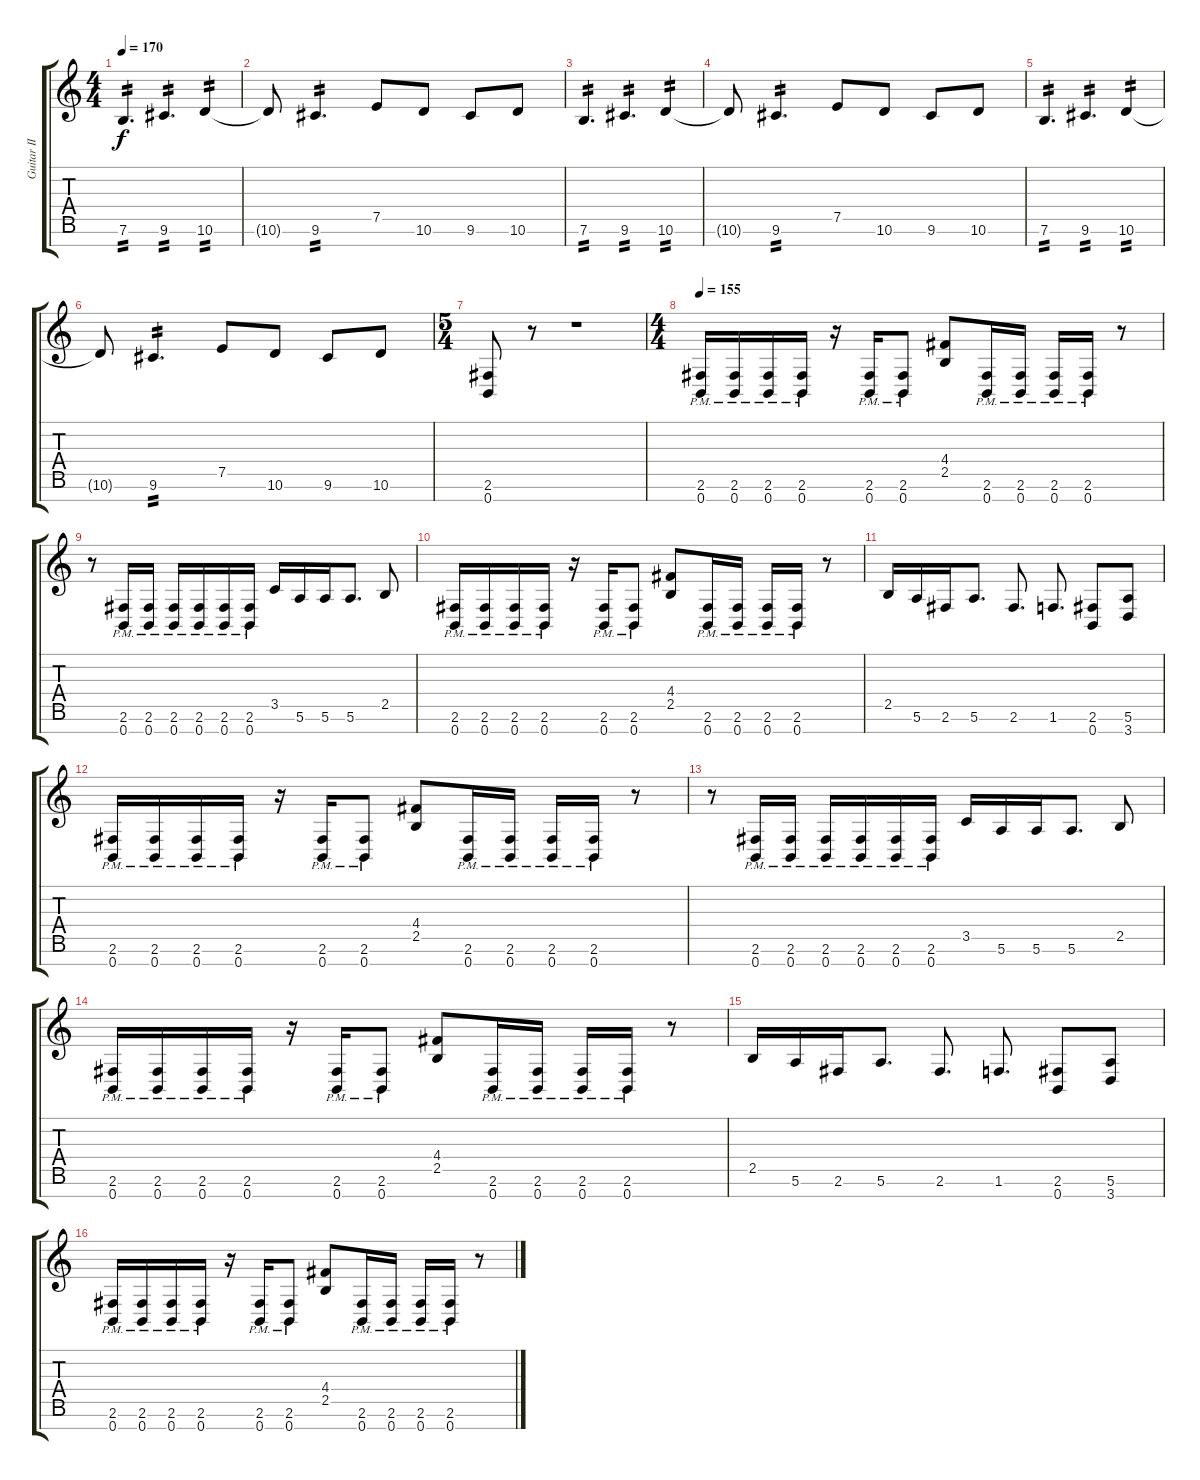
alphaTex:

\track ("Guitar II" "Guitar II") {instrument distortionguitar}
\staff {score tabs}
\tuning (E4 B3 G3 D3 A2 E2 B1) {hide}
\ts (4 4)
\tempo 170
\clef g2
\ks c
7.6.4{d tp 2 dy f} 9.6.4{d tp 2} 10.6.4{tp 2} |
10.6{t}.8 9.6.4{d tp 2} 7.5.8 10.6.8 9.6.8 10.6.8 |
7.6.4{d tp 2} 9.6.4{d tp 2} 10.6.4{tp 2} |
10.6{t}.8 9.6.4{d tp 2} 7.5.8 10.6.8 9.6.8 10.6.8 |
7.6.4{d tp 2} 9.6.4{d tp 2} 10.6.4{tp 2} |
10.6{t}.8 9.6.4{d tp 2} 7.5.8 10.6.8 9.6.8 10.6.8 |
\ts (5 4)
(2.6 0.7).8 r.8 r.1 |
\ts (4 4)
\tempo 155
(2.6{pm} 0.7{pm}).16 (2.6{pm} 0.7{pm}).16 (2.6{pm} 0.7{pm}).16 (2.6{pm} 0.7{pm}).16 r.16 (2.6{pm} 0.7{pm}).16 (2.6{pm} 0.7{pm}).8 (4.4 2.5).8 (2.6{pm} 0.7{pm}).16 (2.6{pm} 0.7{pm}).16 (2.6{pm} 0.7{pm}).16 (2.6{pm} 0.7{pm}).16 r.8 |
r.8 (2.6{pm} 0.7{pm}).16 (2.6{pm} 0.7{pm}).16 (2.6{pm} 0.7{pm}).16 (2.6{pm} 0.7{pm}).16 (2.6{pm} 0.7{pm}).16 (2.6{pm} 0.7{pm}).16 3.5.16 5.6.16 5.6.16 5.6.8{d} 2.5.8 |
(2.6{pm} 0.7{pm}).16 (2.6{pm} 0.7{pm}).16 (2.6{pm} 0.7{pm}).16 (2.6{pm} 0.7{pm}).16 r.16 (2.6{pm} 0.7{pm}).16 (2.6{pm} 0.7{pm}).8 (4.4 2.5).8 (2.6{pm} 0.7{pm}).16 (2.6{pm} 0.7{pm}).16 (2.6{pm} 0.7{pm}).16 (2.6{pm} 0.7{pm}).16 r.8 |
2.5.16 5.6.16 2.6.16 5.6.8{d} 2.6.8{d} 1.6.8{d} (2.6 0.7).8 (5.6 3.7).8 |
(2.6{pm} 0.7{pm}).16 (2.6{pm} 0.7{pm}).16 (2.6{pm} 0.7{pm}).16 (2.6{pm} 0.7{pm}).16 r.16 (2.6{pm} 0.7{pm}).16 (2.6{pm} 0.7{pm}).8 (4.4 2.5).8 (2.6{pm} 0.7{pm}).16 (2.6{pm} 0.7{pm}).16 (2.6{pm} 0.7{pm}).16 (2.6{pm} 0.7{pm}).16 r.8 |
r.8 (2.6{pm} 0.7{pm}).16 (2.6{pm} 0.7{pm}).16 (2.6{pm} 0.7{pm}).16 (2.6{pm} 0.7{pm}).16 (2.6{pm} 0.7{pm}).16 (2.6{pm} 0.7{pm}).16 3.5.16 5.6.16 5.6.16 5.6.8{d} 2.5.8 |
(2.6{pm} 0.7{pm}).16 (2.6{pm} 0.7{pm}).16 (2.6{pm} 0.7{pm}).16 (2.6{pm} 0.7{pm}).16 r.16 (2.6{pm} 0.7{pm}).16 (2.6{pm} 0.7{pm}).8 (4.4 2.5).8 (2.6{pm} 0.7{pm}).16 (2.6{pm} 0.7{pm}).16 (2.6{pm} 0.7{pm}).16 (2.6{pm} 0.7{pm}).16 r.8 |
2.5.16 5.6.16 2.6.16 5.6.8{d} 2.6.8{d} 1.6.8{d} (2.6 0.7).8 (5.6 3.7).8 |
(2.6{pm} 0.7{pm}).16 (2.6{pm} 0.7{pm}).16 (2.6{pm} 0.7{pm}).16 (2.6{pm} 0.7{pm}).16 r.16 (2.6{pm} 0.7{pm}).16 (2.6{pm} 0.7{pm}).8 (4.4 2.5).8 (2.6{pm} 0.7{pm}).16 (2.6{pm} 0.7{pm}).16 (2.6{pm} 0.7{pm}).16 (2.6{pm} 0.7{pm}).16 r.8
